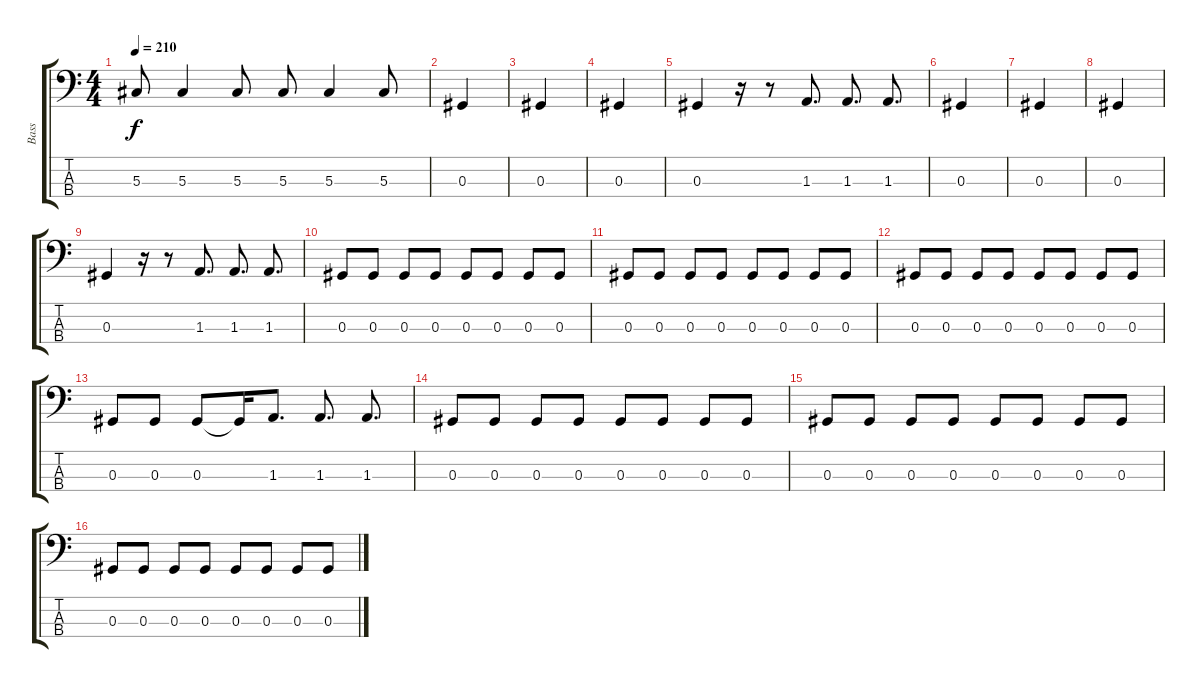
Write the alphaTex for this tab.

\track ("Bass" "Bass") {instrument electricbassfinger}
\staff {score tabs}
\tuning (Gb2 Db2 Ab1 Eb1) {hide}
\ts (4 4)
\tempo 210
\clef f4
\ks c
5.3.8{dy f} 5.3.4 5.3.8 5.3.8 5.3.4 5.3.8 |
0.3.4 |
0.3.4 |
0.3.4 |
0.3.4 r.16 r.8 1.3.8{d} 1.3.8{d} 1.3.8{d} |
0.3.4 |
0.3.4 |
0.3.4 |
0.3.4 r.16 r.8 1.3.8{d} 1.3.8{d} 1.3.8{d} |
0.3.8 0.3.8 0.3.8 0.3.8 0.3.8 0.3.8 0.3.8 0.3.8 |
0.3.8 0.3.8 0.3.8 0.3.8 0.3.8 0.3.8 0.3.8 0.3.8 |
0.3.8 0.3.8 0.3.8 0.3.8 0.3.8 0.3.8 0.3.8 0.3.8 |
0.3.8 0.3.8 0.3.8 0.3{t}.16 1.3.8{d} 1.3.8{d} 1.3.8{d} |
0.3.8 0.3.8 0.3.8 0.3.8 0.3.8 0.3.8 0.3.8 0.3.8 |
0.3.8 0.3.8 0.3.8 0.3.8 0.3.8 0.3.8 0.3.8 0.3.8 |
0.3.8 0.3.8 0.3.8 0.3.8 0.3.8 0.3.8 0.3.8 0.3.8
